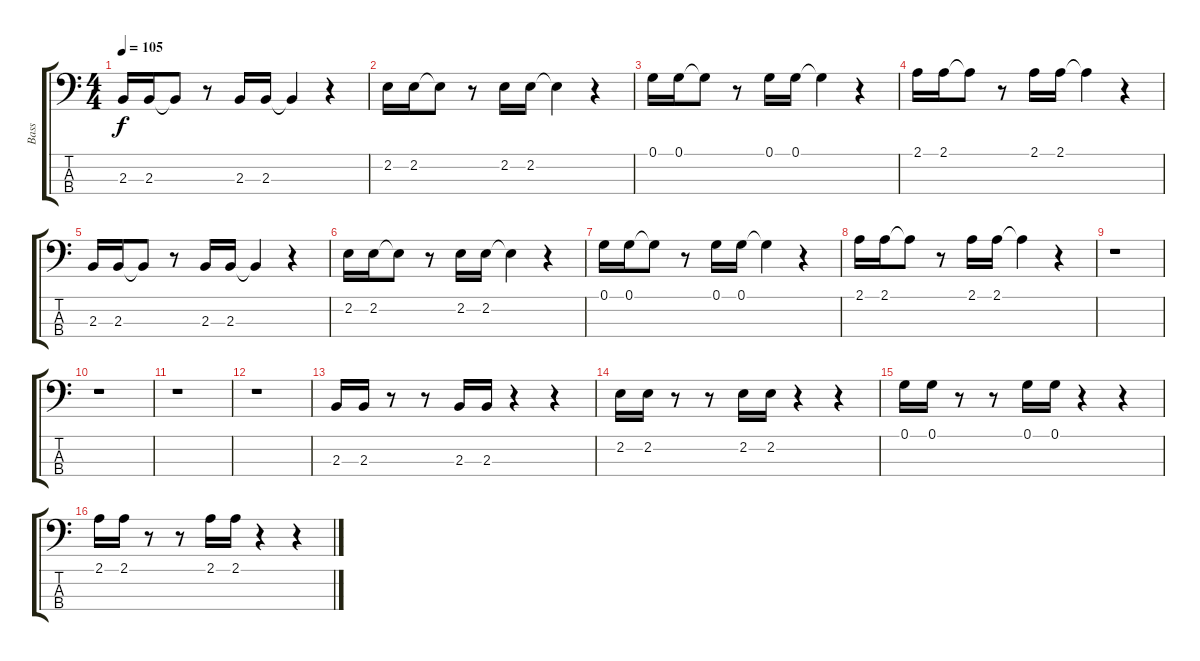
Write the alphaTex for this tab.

\track ("Bass" "Bass") {instrument synthbass1}
\staff {score tabs}
\tuning (G2 D2 A1 E1) {hide}
\ts (4 4)
\tempo 105
\clef f4
\ks c
2.3.16{dy f} 2.3.16 2.3{t}.8 r.8 2.3.16 2.3.16 2.3{t}.4 r.4 |
2.2.16 2.2.16 2.2{t}.8 r.8 2.2.16 2.2.16 2.2{t}.4 r.4 |
0.1.16 0.1.16 0.1{t}.8 r.8 0.1.16 0.1.16 0.1{t}.4 r.4 |
2.1.16 2.1.16 2.1{t}.8 r.8 2.1.16 2.1.16 2.1{t}.4 r.4 |
2.3.16 2.3.16 2.3{t}.8 r.8 2.3.16 2.3.16 2.3{t}.4 r.4 |
2.2.16 2.2.16 2.2{t}.8 r.8 2.2.16 2.2.16 2.2{t}.4 r.4 |
0.1.16 0.1.16 0.1{t}.8 r.8 0.1.16 0.1.16 0.1{t}.4 r.4 |
2.1.16 2.1.16 2.1{t}.8 r.8 2.1.16 2.1.16 2.1{t}.4 r.4 |
r.1 |
r.1 |
r.1 |
r.1 |
2.3.16 2.3.16 r.8 r.8 2.3.16 2.3.16 r.4 r.4 |
2.2.16 2.2.16 r.8 r.8 2.2.16 2.2.16 r.4 r.4 |
0.1.16 0.1.16 r.8 r.8 0.1.16 0.1.16 r.4 r.4 |
2.1.16 2.1.16 r.8 r.8 2.1.16 2.1.16 r.4 r.4
